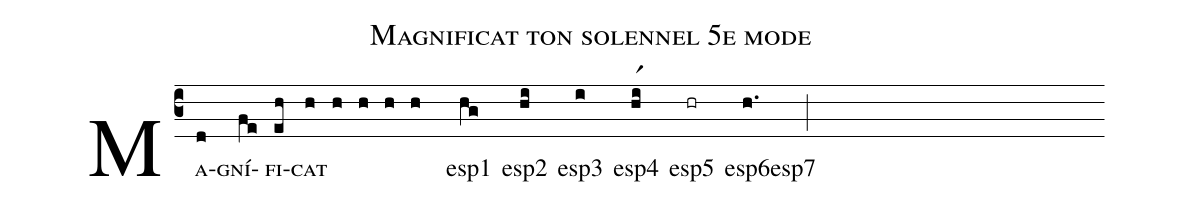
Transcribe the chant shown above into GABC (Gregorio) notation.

name: Magnificat ton solennel 5e mode;
def-m1: \grealign;
%%
(c3)
M<sc>{a}-([em1]d)gní-([em1]fe)fi-([em1]eh)cat</sc>([em1]h) (h) (h) (h) (h) ()
() <sp>esp1</sp>([em1]hg)
<sp>esp2</sp>([em1]hi)
<sp>esp3</sp>([em1]i)
<sp>esp4</sp>([em1]hir1)
<sp>esp5</sp>([em1]hr)
<sp>esp6</sp>([em1]h.)
<sp>esp7</sp>([em1];)
